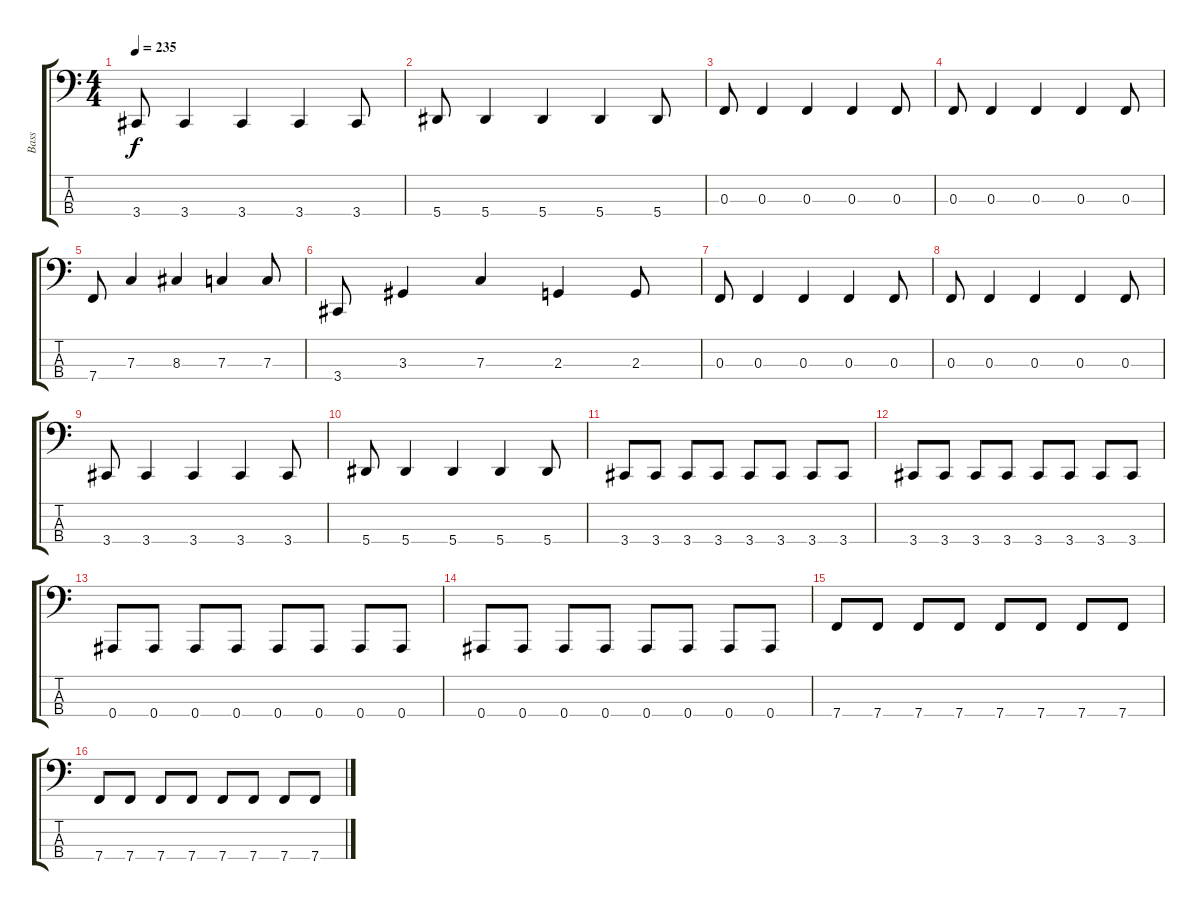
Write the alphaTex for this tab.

\track ("Bass" "Bass") {instrument electricbasspick}
\staff {score tabs}
\tuning (Eb2 Bb1 F1 Bb0) {hide}
\ts (4 4)
\tempo 235
\clef f4
\ks c
3.4.8{dy f} 3.4.4 3.4.4 3.4.4 3.4.8 |
5.4.8 5.4.4 5.4.4 5.4.4 5.4.8 |
0.3.8 0.3.4 0.3.4 0.3.4 0.3.8 |
0.3.8 0.3.4 0.3.4 0.3.4 0.3.8 |
7.4.8 7.3.4 8.3.4 7.3.4 7.3.8 |
3.4.8 3.3.4 7.3.4 2.3.4 2.3.8 |
0.3.8 0.3.4 0.3.4 0.3.4 0.3.8 |
0.3.8 0.3.4 0.3.4 0.3.4 0.3.8 |
3.4.8 3.4.4 3.4.4 3.4.4 3.4.8 |
5.4.8 5.4.4 5.4.4 5.4.4 5.4.8 |
3.4.8 3.4.8 3.4.8 3.4.8 3.4.8 3.4.8 3.4.8 3.4.8 |
3.4.8 3.4.8 3.4.8 3.4.8 3.4.8 3.4.8 3.4.8 3.4.8 |
0.4.8 0.4.8 0.4.8 0.4.8 0.4.8 0.4.8 0.4.8 0.4.8 |
0.4.8 0.4.8 0.4.8 0.4.8 0.4.8 0.4.8 0.4.8 0.4.8 |
7.4.8 7.4.8 7.4.8 7.4.8 7.4.8 7.4.8 7.4.8 7.4.8 |
7.4.8 7.4.8 7.4.8 7.4.8 7.4.8 7.4.8 7.4.8 7.4.8
